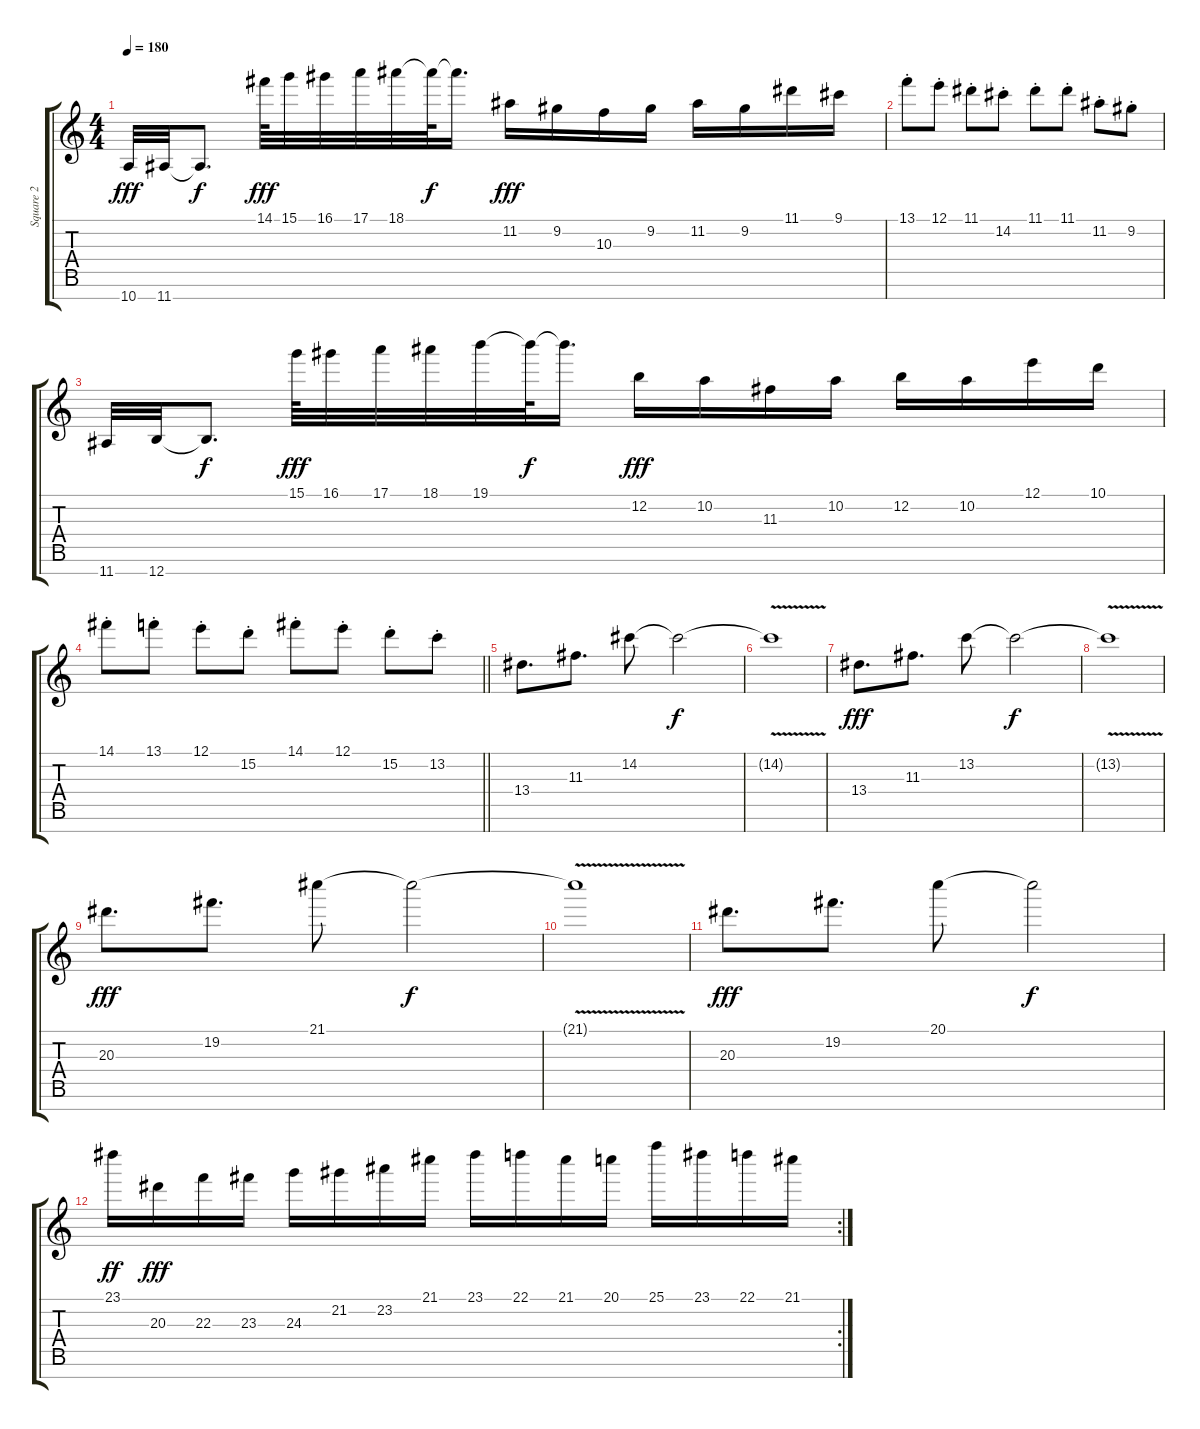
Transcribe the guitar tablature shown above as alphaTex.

\track ("Square 2" "Square 2") {instrument electricguitarjazz}
\staff {score tabs}
\tuning (E4 B3 G3 D3 A2 E2 B1) {hide}
\ts (4 4)
\tempo 180
\clef g2
\ks c
10.7.32{dy fff} 11.7.32 11.7{t}.8{d dy f} 14.1.64{dy fff} 15.1.32 16.1.32 17.1.32 18.1.32 18.1{t}.64{dy f} 18.1{t}.16{d} 11.2.16{dy fff} 9.2.16 10.3.16 9.2.16 11.2.16 9.2.16 11.1.16 9.1.16 |
13.1{st}.8 12.1{st}.8 11.1{st}.8 14.2{st}.8 11.1{st}.8 11.1{st}.8 11.2{st}.8 9.2{st}.8 |
11.7.32 12.7.32 12.7{t}.8{d dy f} 15.1.64{dy fff} 16.1.32 17.1.32 18.1.32 19.1.32 19.1{t}.64{dy f} 19.1{t}.16{d} 12.2.16{dy fff} 10.2.16 11.3.16 10.2.16 12.2.16 10.2.16 12.1.16 10.1.16 |
\barLineRight lightlight
14.1{st}.8 13.1{st}.8 12.1{st}.8 15.2{st}.8 14.1{st}.8 12.1{st}.8 15.2{st}.8 13.2{st}.8 |
13.4.8{d} 11.3.8{d} 14.2.8 14.2{t}.2{dy f} |
14.2{v t}.1 |
13.4.8{d dy fff} 11.3.8{d} 13.2.8 13.2{t}.2{dy f} |
13.2{v t}.1 |
20.3.8{d dy fff} 19.2.8{d} 21.1.8 21.1{t}.2{dy f} |
21.1{v t}.1 |
20.3.8{d dy fff} 19.2.8{d} 20.1.8 20.1{t}.2{dy f} |
\rc 2
23.1.16{dy ff} 20.3.16{dy fff} 22.3.16 23.3.16 24.3.16 21.2.16 23.2.16 21.1.16 23.1.16 22.1.16 21.1.16 20.1.16 25.1.16 23.1.16 22.1.16 21.1.16
